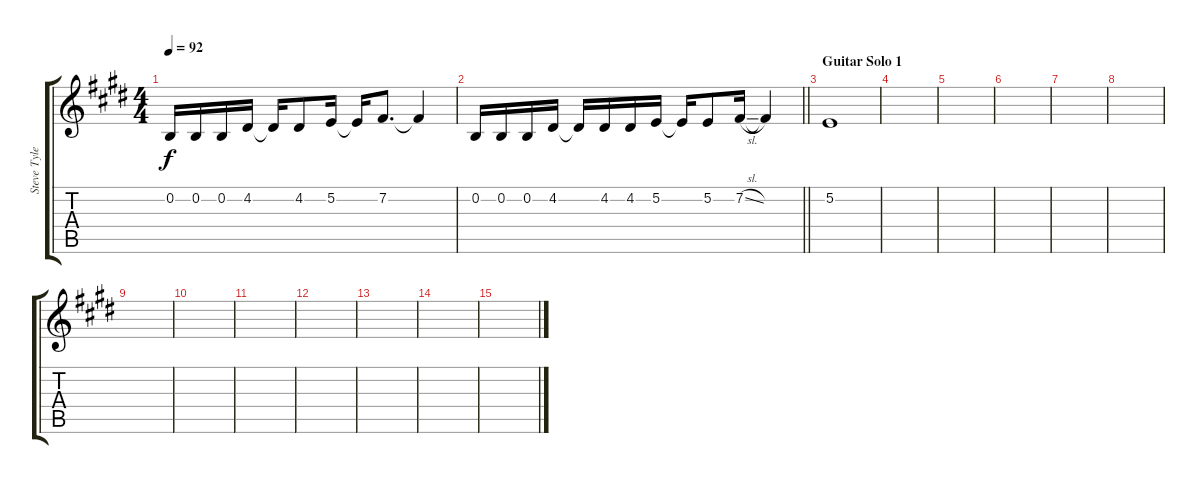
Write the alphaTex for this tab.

\track ("Steve Tyler" "Steve Tyle") {instrument lead5charang}
\staff {score tabs}
\tuning (E4 B3 G3 D3 A2 E2) {hide}
\ts (4 4)
\tempo 92
\clef g2
\ks e
0.2.16{dy f} 0.2.16 0.2.16 4.2.16 4.2{t}.16 4.2.8 5.2.16 5.2{t}.16 7.2.8{d} 7.2{t}.4 |
\barLineRight lightlight
\ks c#minor
0.2.16 0.2.16 0.2.16 4.2.16 4.2{t}.16 4.2.16 4.2.16 5.2.16 5.2{t}.16 5.2.8 7.2{sl}.16 7.2{t}.4 |
\section ("" "Guitar Solo 1")
5.2.1 |
|
|
\ks e
|
\ks c#minor
|
|
|
\ks e
|
\ks c#minor
|
|
|
\ks e
|
\ks c#minor
